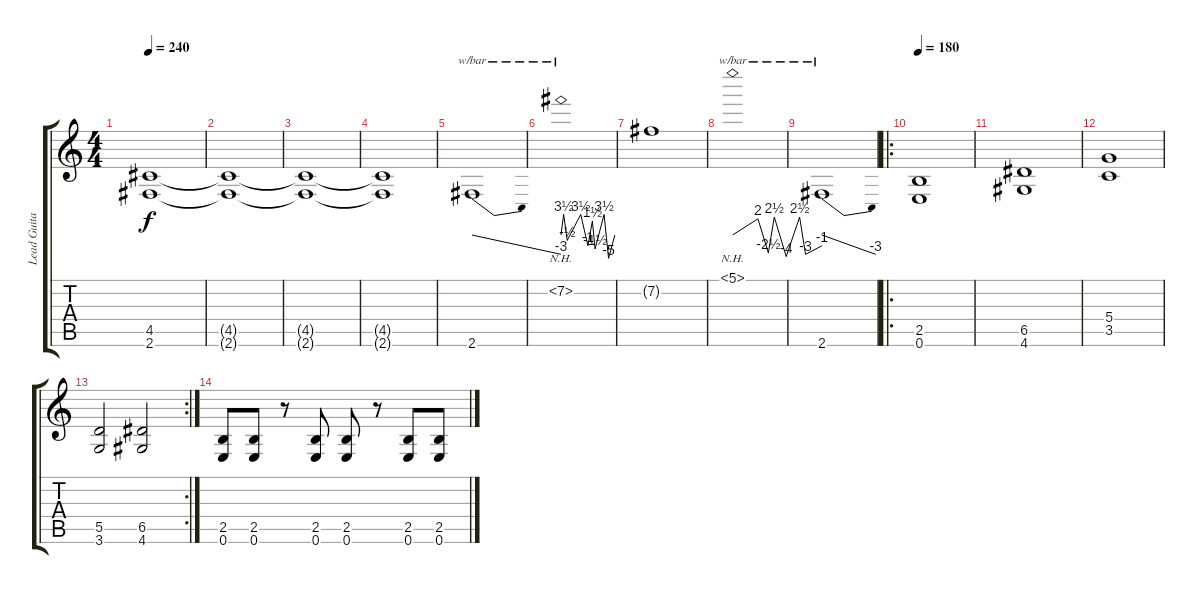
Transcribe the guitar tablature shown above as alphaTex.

\track ("Lead Guitar" "Lead Guita") {instrument distortionguitar}
\staff {score tabs}
\tuning (E4 B3 G3 D3 A2 E2) {hide}
\ts (4 4)
\tempo 240
\clef g2
\ks c
(4.5{t} 2.6{t}).1{dy f} |
(4.5{t} 2.6{t}).1 |
(4.5{t} 2.6{t}).1 |
(4.5{t} 2.6{t}).1 |
2.6.1{tbe (dive default 0 0 60 -12)} |
7.2{nh}.1{tbe (custom default 0 0 3 14 7 -2 22 14 30 -4 35 6 38 -6 48 14 53 -20 60 0)} |
7.2{t}.1 |
5.1{nh}.1{tbe (custom default 0 0 17 8 24 -10 28 10 36 -16 45 10 49 -12 60 -4)} |
2.6.1{tbe (dive default 0 0 60 -12)} |
\ro
\tempo 180
(2.5 0.6).1 |
(6.5 4.6).1 |
(5.4 3.5).1 |
\rc 2
(5.5 3.6).2 (6.5 4.6).2 |
(2.5 0.6).8 (2.5 0.6).8 r.8 (2.5 0.6).8 (2.5 0.6).8 r.8 (2.5 0.6).8 (2.5 0.6).8
